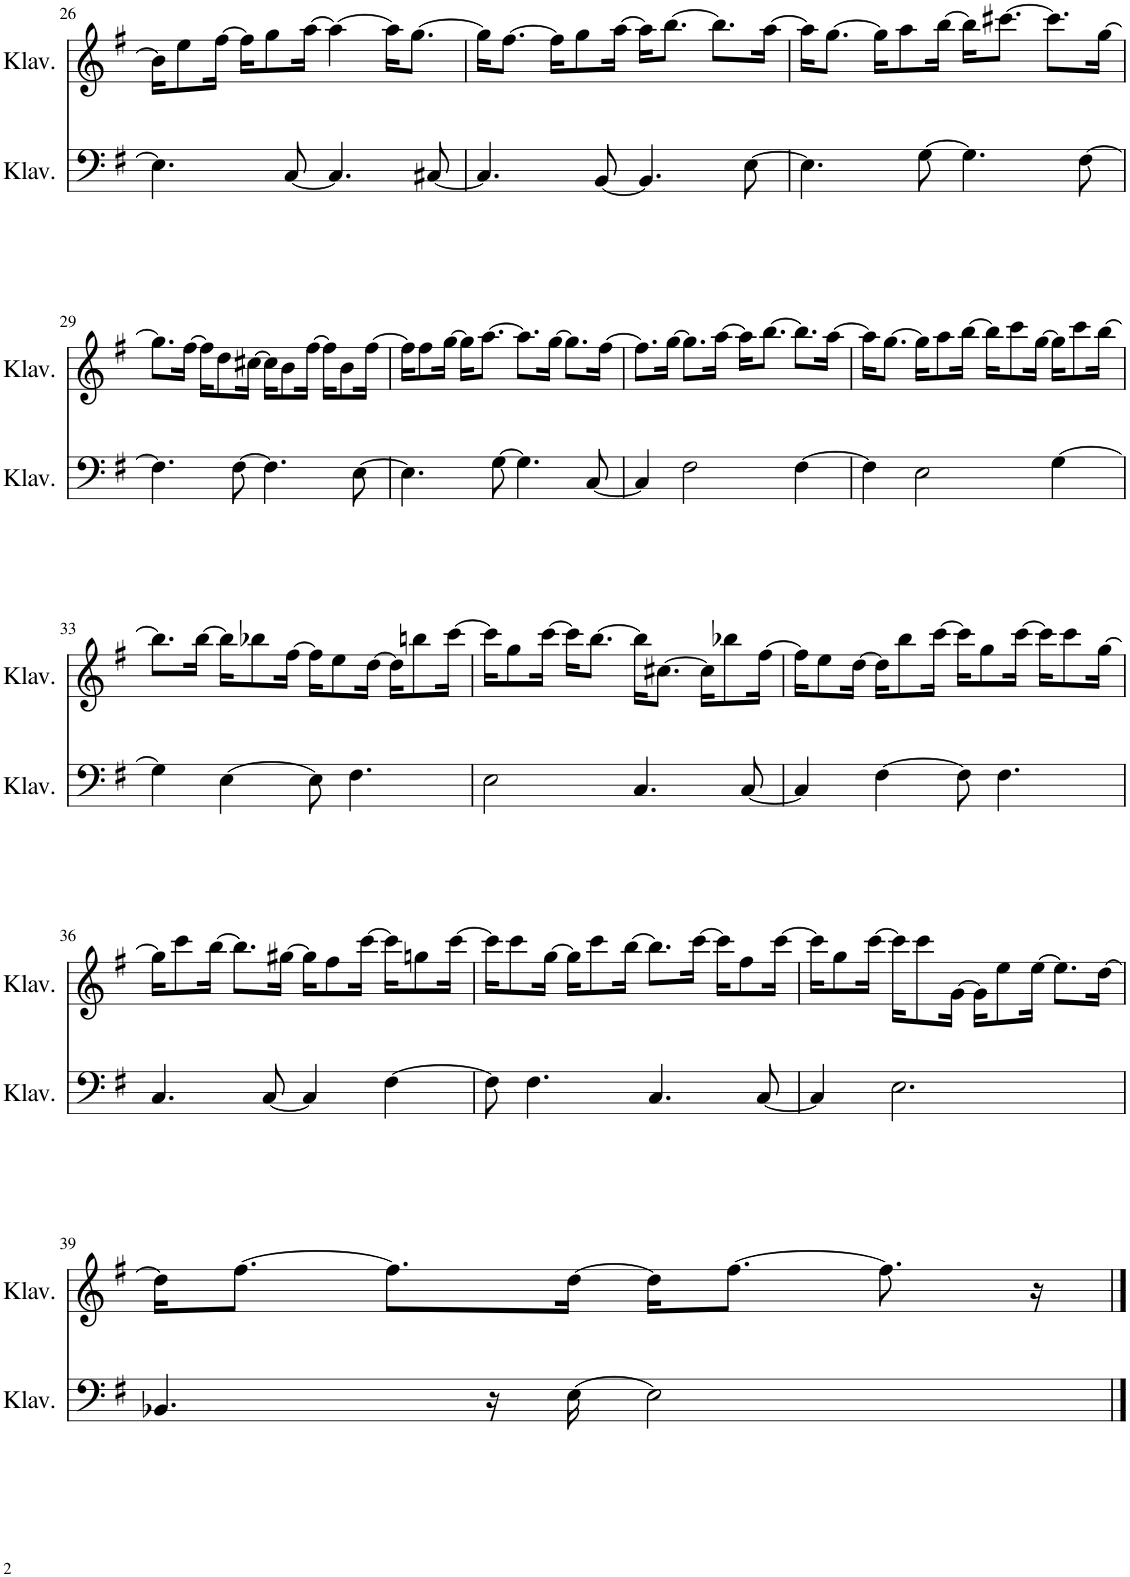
**kern	**kern
*part2	*part1
*staff2	*staff1
*I"Klavier	*I"Klavier
*I'Klav.	*I'Klav.
!!LO:PB:g=z
*clefF4	*clefG2
*k[f#]	*k[f#]
*M4/4	*M4/4
=26	=26
4.E\]	16b\KL]
.	8ee\
.	[16ff#\Jk
.	16ff#\KL]
.	8gg\
[8C/	.
.	[16aa\Jk
4.C/]	4aa\_
.	16aa\KL]
.	[8.gg\J
[8C#X/	.
=27	=27
4.C#/]	16gg\KL]
.	[8.ff#\J
.	16ff#\KL]
.	8gg\
[8BB/	.
.	[16aa\Jk
4.BB/]	16aa\KL]
.	[8.bb\J
.	8.bb\L]
[8E\	.
.	[16aa\Jk
=28	=28
4.E\]	16aa\KL]
.	[8.gg\J
.	16gg\KL]
.	8aa\
[8G\	.
.	[16bb\Jk
4.G\]	16bb\KL]
.	[8.ccc#X\J
.	8.ccc#\L]
[8F#\	.
.	[16gg\Jk
!!LO:LB:g=z
=29	=29
4.F#\]	8.gg\L]
.	[16ff#\Jk
.	16ff#\KL]
.	8dd\
[8F#\	.
.	[16cc#X\Jk
4.F#\]	16cc#\KL]
.	8b\
.	[16ff#\Jk
.	16ff#\KL]
.	8b\
[8E\	.
.	[16ff#\Jk
=30	=30
4.E\]	16ff#\KL]
.	8ff#\
.	[16gg\Jk
.	16gg\KL]
.	[8.aa\J
[8G\	.
4.G\]	8.aa\L]
.	[16gg\Jk
.	8.gg\L]
[8C/	.
.	[16ff#\Jk
=31	=31
4C/]	8.ff#\L]
.	[16gg\Jk
2F#\	8.gg\L]
.	[16aa\Jk
.	16aa\KL]
.	[8.bb\J
[4F#\	8.bb\L]
.	[16aa\Jk
=32	=32
4F#\]	16aa\KL]
.	[8.gg\J
2E\	16gg\KL]
.	8aa\
.	[16bb\Jk
.	16bb\KL]
.	8ccc\
.	[16gg\Jk
[4G\	16gg\KL]
.	8ccc\
.	[16bb\Jk
!!LO:LB:g=z
=33	=33
4G\]	8.bb\L]
.	[16bb\Jk
[4E\	16bb\KL]
.	8bb-X\
.	[16ff#\Jk
8E\]	16ff#\KL]
.	8ee\
4.F#\	.
.	[16dd\Jk
.	16dd\KL]
.	8bbn\
.	[16ccc\Jk
=34	=34
2E\	16ccc\KL]
.	8gg\
.	[16ccc\Jk
.	16ccc\KL]
.	[8.bb\J
4.C/	16bb\KL]
.	[8.cc#X\J
.	16cc#\KL]
.	8bb-X\
[8C/	.
.	[16ff#\Jk
=35	=35
4C/]	16ff#\KL]
.	8ee\
.	[16dd\Jk
[4F#\	16dd\KL]
.	8bb\
.	[16ccc\Jk
8F#\]	16ccc\KL]
.	8gg\
4.F#\	.
.	[16ccc\Jk
.	16ccc\KL]
.	8ccc\
.	[16gg\Jk
!!LO:LB:g=z
=36	=36
4.C/	16gg\KL]
.	8ccc\
.	[16bb\Jk
.	8.bb\L]
[8C/	.
.	[16gg#X\Jk
4C/]	16gg#\KL]
.	8ff#\
.	[16ccc\Jk
[4F#\	16ccc\KL]
.	8ggn\
.	[16ccc\Jk
=37	=37
8F#\]	16ccc\KL]
.	8ccc\
4.F#\	.
.	[16gg\Jk
.	16gg\KL]
.	8ccc\
.	[16bb\Jk
4.C/	8.bb\L]
.	[16ccc\Jk
.	16ccc\KL]
.	8ff#\
[8C/	.
.	[16ccc\Jk
=38	=38
4C/]	16ccc\KL]
.	8gg\
.	[16ccc\Jk
2.E\	16ccc\KL]
.	8ccc\
.	[16g\Jk
.	16g\KL]
.	8ee\
.	[16ee\Jk
.	8.ee\L]
.	[16dd\Jk
!!LO:LB:g=z
=39	=39
4.BB-X/	16dd\KL]
.	[8.ff#\J
.	8.ff#\L]
16r	.
[16E\	[16dd\Jk
2E\]	16dd\KL]
.	[8.ff#\J
.	8.ff#\]
.	16r
==	==
*-	*-
